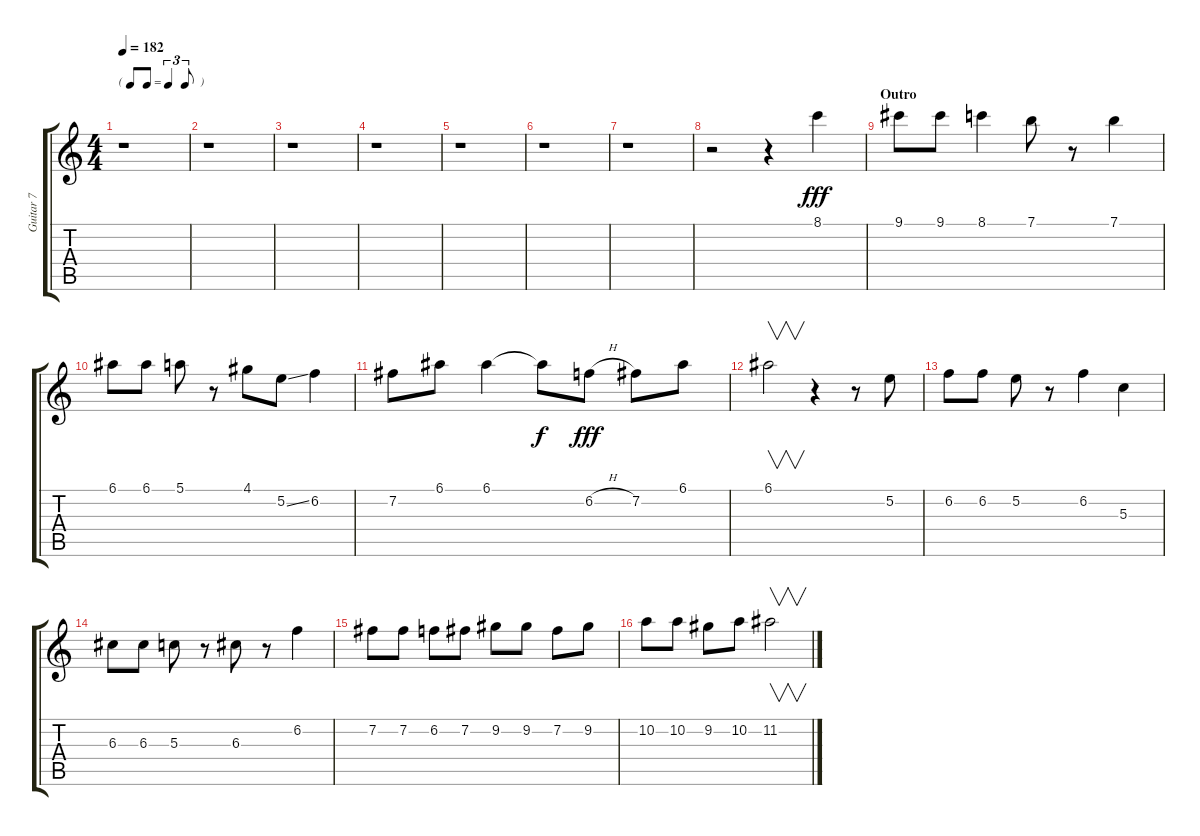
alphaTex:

\track ("Guitar 7" "Guitar 7") {instrument overdrivenguitar}
\staff {score tabs}
\tuning (E4 B3 G3 D3 A2 E2) {hide}
\ts (4 4)
\tf triplet8th
\tempo 182
\clef g2
\ks c
r.1{dy f} |
r.1 |
r.1 |
r.1 |
r.1 |
r.1 |
r.1 |
r.2 r.4 8.1.4{dy fff volume 16} |
\section ("" "Outro")
9.1.8 9.1.8 8.1.4 7.1.8 r.8 7.1.4 |
6.1.8 6.1.8 5.1.8 r.8 4.1.8 5.2{ss}.8 6.2.4 |
7.2.8 6.1.8 6.1.4 6.1{t}.8{dy f} 6.2{h}.8{dy fff} 7.2.8 6.1.8 |
6.1.2{v} r.4 r.8 5.2.8 |
6.2.8 6.2.8 5.2.8 r.8 6.2.4 5.3.4 |
6.3.8 6.3.8 5.3.8 r.8 6.3.8 r.8 6.2.4 |
7.2.8 7.2.8 6.2.8 7.2.8 9.2.8 9.2.8 7.2.8 9.2.8 |
10.2.8 10.2.8 9.2.8 10.2.8 11.2.2{v}
